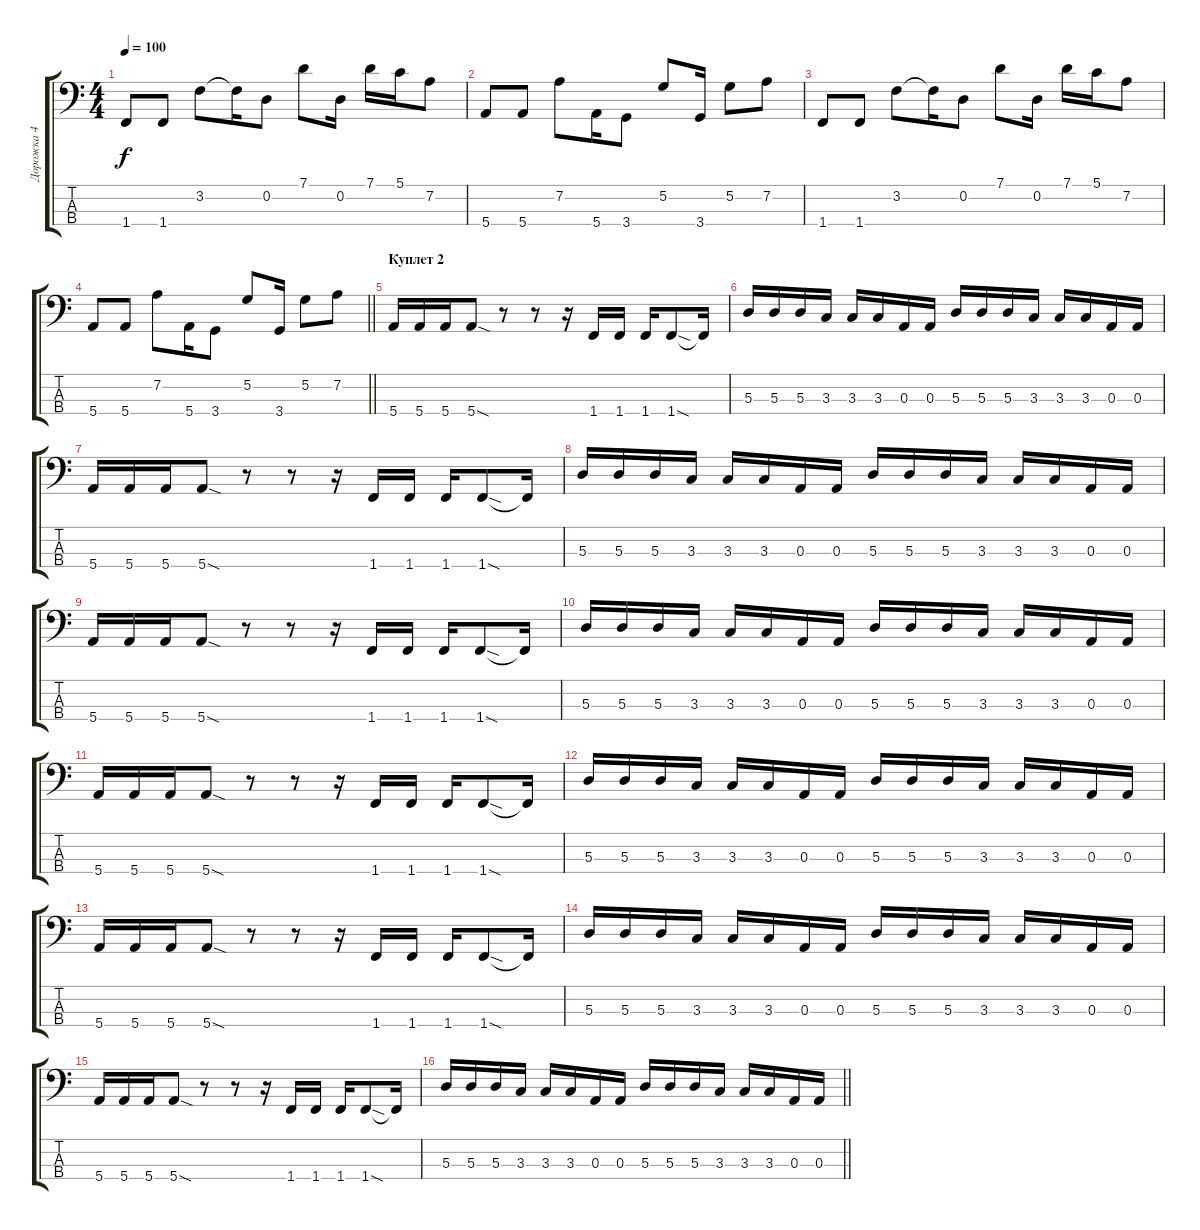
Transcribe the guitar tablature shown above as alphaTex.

\track ("Дорожка 4" "Дорожка 4") {instrument electricbassfinger}
\staff {score tabs}
\tuning (G2 D2 A1 E1) {hide}
\ts (4 4)
\tempo 100
\clef f4
\ks c
1.4.8{dy f} 1.4.8 3.2.8 3.2{t}.16 0.2.8 7.1.8 0.2.16 7.1.16 5.1.16 7.2.8 |
5.4.8 5.4.8 7.2.8 5.4.16 3.4.8 5.2.8 3.4.16 5.2.8 7.2.8 |
1.4.8 1.4.8 3.2.8 3.2{t}.16 0.2.8 7.1.8 0.2.16 7.1.16 5.1.16 7.2.8 |
\barLineRight lightlight
5.4.8 5.4.8 7.2.8 5.4.16 3.4.8 5.2.8 3.4.16 5.2.8 7.2.8 |
\section ("" "Куплет 2")
5.4.16 5.4.16 5.4.16 5.4{sod}.8 r.8 r.8 r.16 1.4.16 1.4.16 1.4.16 1.4{sod}.8 1.4{t}.16 |
5.3.16 5.3.16 5.3.16 3.3.16 3.3.16 3.3.16 0.3.16 0.3.16 5.3.16 5.3.16 5.3.16 3.3.16 3.3.16 3.3.16 0.3.16 0.3.16 |
5.4.16 5.4.16 5.4.16 5.4{sod}.8 r.8 r.8 r.16 1.4.16 1.4.16 1.4.16 1.4{sod}.8 1.4{t}.16 |
5.3.16 5.3.16 5.3.16 3.3.16 3.3.16 3.3.16 0.3.16 0.3.16 5.3.16 5.3.16 5.3.16 3.3.16 3.3.16 3.3.16 0.3.16 0.3.16 |
5.4.16 5.4.16 5.4.16 5.4{sod}.8 r.8 r.8 r.16 1.4.16 1.4.16 1.4.16 1.4{sod}.8 1.4{t}.16 |
5.3.16 5.3.16 5.3.16 3.3.16 3.3.16 3.3.16 0.3.16 0.3.16 5.3.16 5.3.16 5.3.16 3.3.16 3.3.16 3.3.16 0.3.16 0.3.16 |
5.4.16 5.4.16 5.4.16 5.4{sod}.8 r.8 r.8 r.16 1.4.16 1.4.16 1.4.16 1.4{sod}.8 1.4{t}.16 |
5.3.16 5.3.16 5.3.16 3.3.16 3.3.16 3.3.16 0.3.16 0.3.16 5.3.16 5.3.16 5.3.16 3.3.16 3.3.16 3.3.16 0.3.16 0.3.16 |
5.4.16 5.4.16 5.4.16 5.4{sod}.8 r.8 r.8 r.16 1.4.16 1.4.16 1.4.16 1.4{sod}.8 1.4{t}.16 |
5.3.16 5.3.16 5.3.16 3.3.16 3.3.16 3.3.16 0.3.16 0.3.16 5.3.16 5.3.16 5.3.16 3.3.16 3.3.16 3.3.16 0.3.16 0.3.16 |
5.4.16 5.4.16 5.4.16 5.4{sod}.8 r.8 r.8 r.16 1.4.16 1.4.16 1.4.16 1.4{sod}.8 1.4{t}.16 |
\barLineRight lightlight
5.3.16 5.3.16 5.3.16 3.3.16 3.3.16 3.3.16 0.3.16 0.3.16 5.3.16 5.3.16 5.3.16 3.3.16 3.3.16 3.3.16 0.3.16 0.3.16
